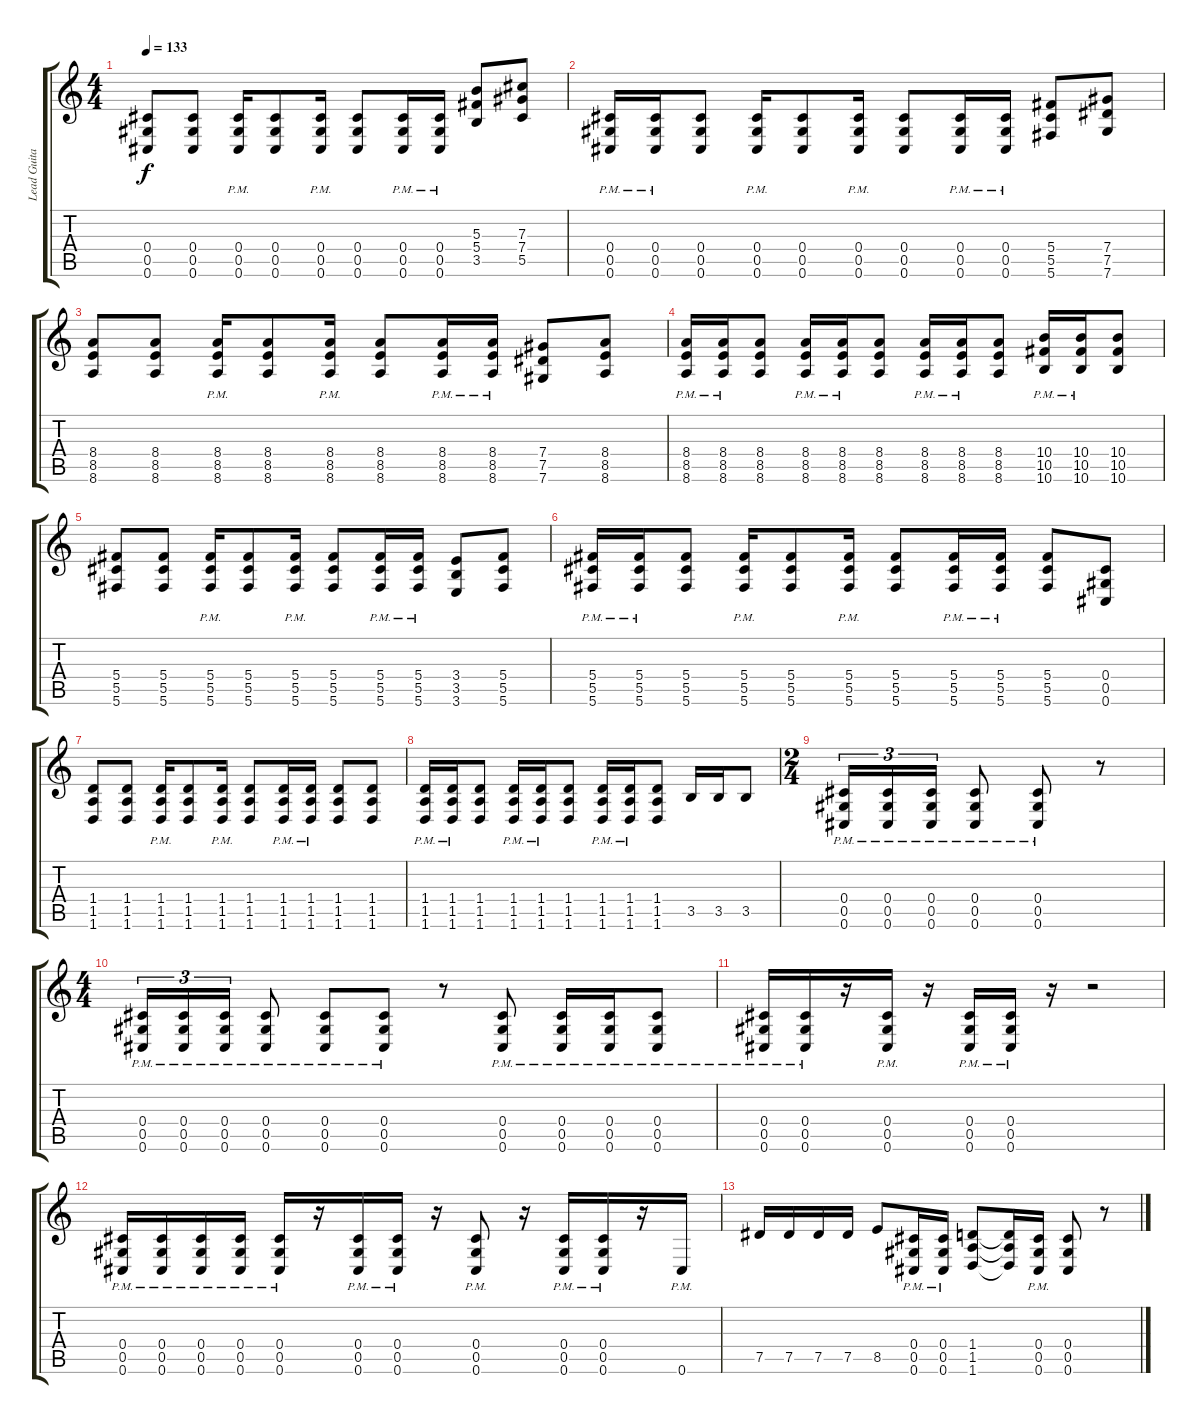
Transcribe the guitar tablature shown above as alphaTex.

\track ("Lead Guitar" "Lead Guita") {instrument distortionguitar}
\staff {score tabs}
\tuning (Eb4 Bb3 Gb3 Db3 Ab2 Db2) {hide}
\ts (4 4)
\tempo 133
\clef g2
\ks c
(0.4 0.5 0.6).8{dy f} (0.4 0.5 0.6).8 (0.4{pm} 0.5{pm} 0.6{pm}).16 (0.4 0.5 0.6).8 (0.4{pm} 0.5{pm} 0.6{pm}).16 (0.4 0.5 0.6).8 (0.4{pm} 0.5{pm} 0.6{pm}).16 (0.4{pm} 0.5{pm} 0.6{pm}).16 (5.3 5.4 3.5).8 (7.3 7.4 5.5).8 |
(0.4{pm} 0.5{pm} 0.6{pm}).16 (0.4{pm} 0.5{pm} 0.6{pm}).16 (0.4 0.5 0.6).8 (0.4{pm} 0.5{pm} 0.6{pm}).16 (0.4 0.5 0.6).8 (0.4{pm} 0.5{pm} 0.6{pm}).16 (0.4 0.5 0.6).8 (0.4{pm} 0.5{pm} 0.6{pm}).16 (0.4{pm} 0.5{pm} 0.6{pm}).16 (5.4 5.5 5.6).8 (7.4 7.5 7.6).8 |
(8.4 8.5 8.6).8 (8.4 8.5 8.6).8 (8.4{pm} 8.5{pm} 8.6{pm}).16 (8.4 8.5 8.6).8 (8.4{pm} 8.5{pm} 8.6{pm}).16 (8.4 8.5 8.6).8 (8.4{pm} 8.5{pm} 8.6{pm}).16 (8.4{pm} 8.5{pm} 8.6{pm}).16 (7.4 7.5 7.6).8 (8.4 8.5 8.6).8 |
(8.4{pm} 8.5{pm} 8.6{pm}).16 (8.4{pm} 8.5{pm} 8.6{pm}).16 (8.4 8.5 8.6).8 (8.4{pm} 8.5{pm} 8.6{pm}).16 (8.4{pm} 8.5{pm} 8.6{pm}).16 (8.4 8.5 8.6).8 (8.4{pm} 8.5{pm} 8.6{pm}).16 (8.4{pm} 8.5{pm} 8.6{pm}).16 (8.4 8.5 8.6).8 (10.4{pm} 10.5{pm} 10.6{pm}).16 (10.4{pm} 10.5{pm} 10.6{pm}).16 (10.4 10.5 10.6).8 |
(5.4 5.5 5.6).8 (5.4 5.5 5.6).8 (5.4{pm} 5.5{pm} 5.6{pm}).16 (5.4 5.5 5.6).8 (5.4{pm} 5.5{pm} 5.6{pm}).16 (5.4 5.5 5.6).8 (5.4{pm} 5.5{pm} 5.6{pm}).16 (5.4{pm} 5.5{pm} 5.6{pm}).16 (3.4 3.5 3.6).8 (5.4 5.5 5.6).8 |
(5.4{pm} 5.5{pm} 5.6{pm}).16 (5.4{pm} 5.5{pm} 5.6{pm}).16 (5.4 5.5 5.6).8 (5.4{pm} 5.5{pm} 5.6{pm}).16 (5.4 5.5 5.6).8 (5.4{pm} 5.5{pm} 5.6{pm}).16 (5.4 5.5 5.6).8 (5.4{pm} 5.5{pm} 5.6{pm}).16 (5.4{pm} 5.5{pm} 5.6{pm}).16 (5.4 5.5 5.6).8 (0.4 0.5 0.6).8 |
(1.4 1.5 1.6).8 (1.4 1.5 1.6).8 (1.4{pm} 1.5{pm} 1.6{pm}).16 (1.4 1.5 1.6).8 (1.4{pm} 1.5{pm} 1.6{pm}).16 (1.4 1.5 1.6).8 (1.4{pm} 1.5{pm} 1.6{pm}).16 (1.4{pm} 1.5{pm} 1.6{pm}).16 (1.4 1.5 1.6).8 (1.4 1.5 1.6).8 |
(1.4{pm} 1.5{pm} 1.6{pm}).16 (1.4{pm} 1.5{pm} 1.6{pm}).16 (1.4 1.5 1.6).8 (1.4{pm} 1.5{pm} 1.6{pm}).16 (1.4{pm} 1.5{pm} 1.6{pm}).16 (1.4 1.5 1.6).8 (1.4{pm} 1.5{pm} 1.6{pm}).16 (1.4{pm} 1.5{pm} 1.6{pm}).16 (1.4 1.5 1.6).8 3.5.16 3.5.16 3.5.8 |
\ts (2 4)
(0.4{pm} 0.5{pm} 0.6{pm}).16{tu (3 2)} (0.4{pm} 0.5{pm} 0.6{pm}).16{tu (3 2)} (0.4{pm} 0.5{pm} 0.6{pm}).16{tu (3 2)} (0.4{pm} 0.5{pm} 0.6{pm}).8 (0.4{pm} 0.5{pm} 0.6{pm}).8 r.8 |
\ts (4 4)
(0.4{pm} 0.5{pm} 0.6{pm}).16{tu (3 2)} (0.4{pm} 0.5{pm} 0.6{pm}).16{tu (3 2)} (0.4{pm} 0.5{pm} 0.6{pm}).16{tu (3 2)} (0.4{pm} 0.5{pm} 0.6{pm}).8 (0.4{pm} 0.5{pm} 0.6{pm}).8 (0.4{pm} 0.5{pm} 0.6{pm}).8 r.8 (0.4{pm} 0.5{pm} 0.6{pm}).8 (0.4{pm} 0.5{pm} 0.6{pm}).16 (0.4{pm} 0.5{pm} 0.6{pm}).16 (0.4{pm} 0.5{pm} 0.6{pm}).8 |
(0.4{pm} 0.5{pm} 0.6{pm}).16 (0.4{pm} 0.5{pm} 0.6{pm}).16 r.16 (0.4{pm} 0.5{pm} 0.6{pm}).16 r.16 (0.4{pm} 0.5{pm} 0.6{pm}).16 (0.4{pm} 0.5{pm} 0.6{pm}).16 r.16 r.2 |
(0.4{pm} 0.5{pm} 0.6{pm}).16 (0.4{pm} 0.5{pm} 0.6{pm}).16 (0.4{pm} 0.5{pm} 0.6{pm}).16 (0.4{pm} 0.5{pm} 0.6{pm}).16 (0.4{pm} 0.5{pm} 0.6{pm}).16 r.16 (0.4{pm} 0.5{pm} 0.6{pm}).16 (0.4{pm} 0.5{pm} 0.6{pm}).16 r.16 (0.4{pm} 0.5{pm} 0.6{pm}).8 r.16 (0.4{pm} 0.5{pm} 0.6{pm}).16 (0.4{pm} 0.5{pm} 0.6{pm}).16 r.16 0.6{pm}.16 |
7.5.16 7.5.16 7.5.16 7.5.16 8.5.8 (0.4{pm} 0.5{pm} 0.6{pm}).16 (0.4{pm} 0.5{pm} 0.6{pm}).16 (1.4 1.5 1.6).8 (1.4{t} 1.5{t} 1.6{t}).16 (0.4{pm} 0.5{pm} 0.6{pm}).16 (0.4 0.5 0.6).8 r.8
